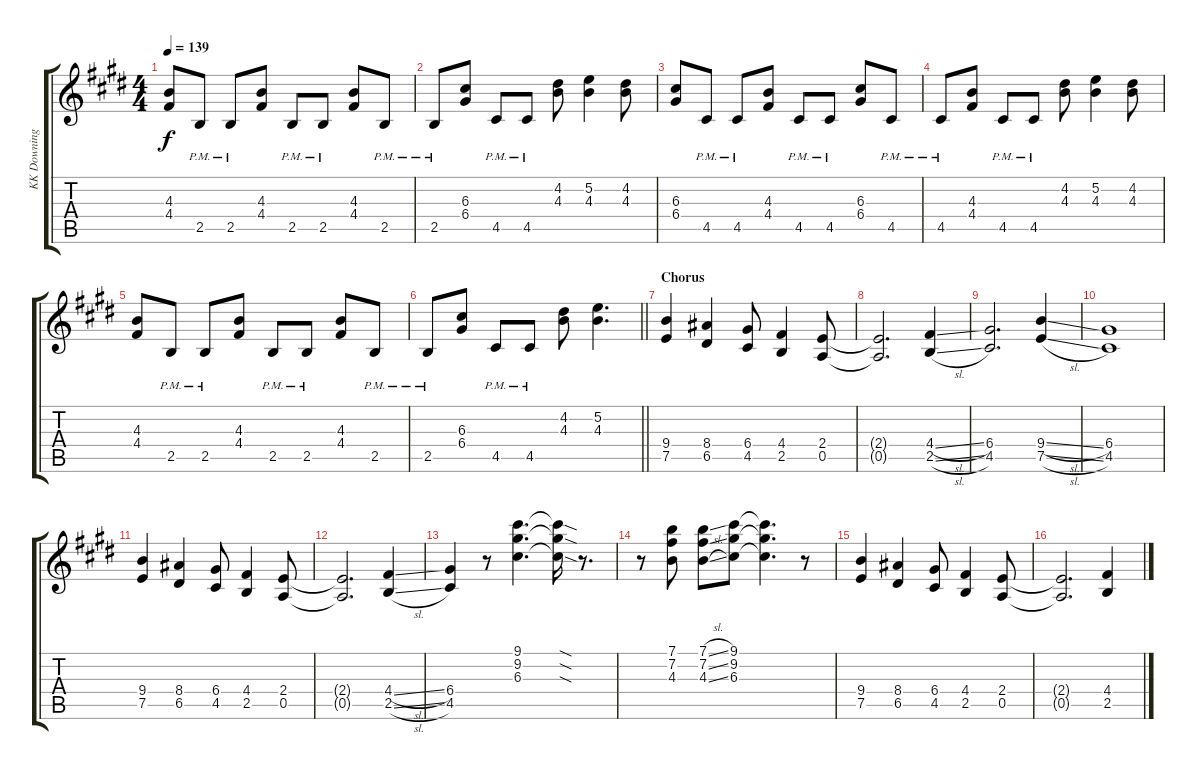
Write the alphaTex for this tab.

\track ("KK Downing" "KK Downing") {instrument distortionguitar}
\staff {score tabs}
\tuning (E4 B3 G3 D3 A2 E2) {hide}
\ts (4 4)
\tempo 139
\clef g2
\ks c#minor
(4.3 4.4).8{dy f} 2.5{pm}.8 2.5{pm}.8 (4.3 4.4).8 2.5{pm}.8 2.5{pm}.8 (4.3 4.4).8 2.5{pm}.8 |
2.5{pm}.8 (6.3 6.4).8 4.5{pm}.8 4.5{pm}.8 (4.2 4.3).8 (5.2 4.3).4 (4.2 4.3).8 |
(6.3 6.4).8 4.5{pm}.8 4.5{pm}.8 (4.3 4.4).8 4.5{pm}.8 4.5{pm}.8 (6.3 6.4).8 4.5{pm}.8 |
4.5{pm}.8 (4.3 4.4).8 4.5{pm}.8 4.5{pm}.8 (4.2 4.3).8 (5.2 4.3).4 (4.2 4.3).8 |
(4.3 4.4).8 2.5{pm}.8 2.5{pm}.8 (4.3 4.4).8 2.5{pm}.8 2.5{pm}.8 (4.3 4.4).8 2.5{pm}.8 |
\barLineRight lightlight
2.5{pm}.8 (6.3 6.4).8 4.5{pm}.8 4.5{pm}.8 (4.2 4.3).8 (5.2 4.3).4{d} |
\section ("" "Chorus")
(9.4 7.5).4 (8.4 6.5).4 (6.4 4.5).8 (4.4 2.5).4 (2.4 0.5).8 |
(2.4{t} 0.5{t}).2{d} (4.4{sl} 2.5{sl}).4 |
(6.4 4.5).2{d} (9.4{sl} 7.5{sl}).4 |
(6.4 4.5).1 |
(9.4 7.5).4 (8.4 6.5).4 (6.4 4.5).8 (4.4 2.5).4 (2.4 0.5).8 |
(2.4{t} 0.5{t}).2{d} (4.4{sl} 2.5{sl}).4 |
(6.4 4.5).4 r.8 (9.1 9.2 6.3).4{d} (9.1{sod t} 9.2{sod t} 6.3{sod t}).16 r.8{d} |
r.8 (7.1 7.2 4.3).8 (7.1{sl} 7.2{sl} 4.3{sl}).8 (9.1 9.2 6.3).8 (9.1{t} 9.2{t} 6.3{t}).4{d} r.8 |
(9.4 7.5).4 (8.4 6.5).4 (6.4 4.5).8 (4.4 2.5).4 (2.4 0.5).8 |
(2.4{t} 0.5{t}).2{d} (4.4{sl} 2.5{sl}).4
